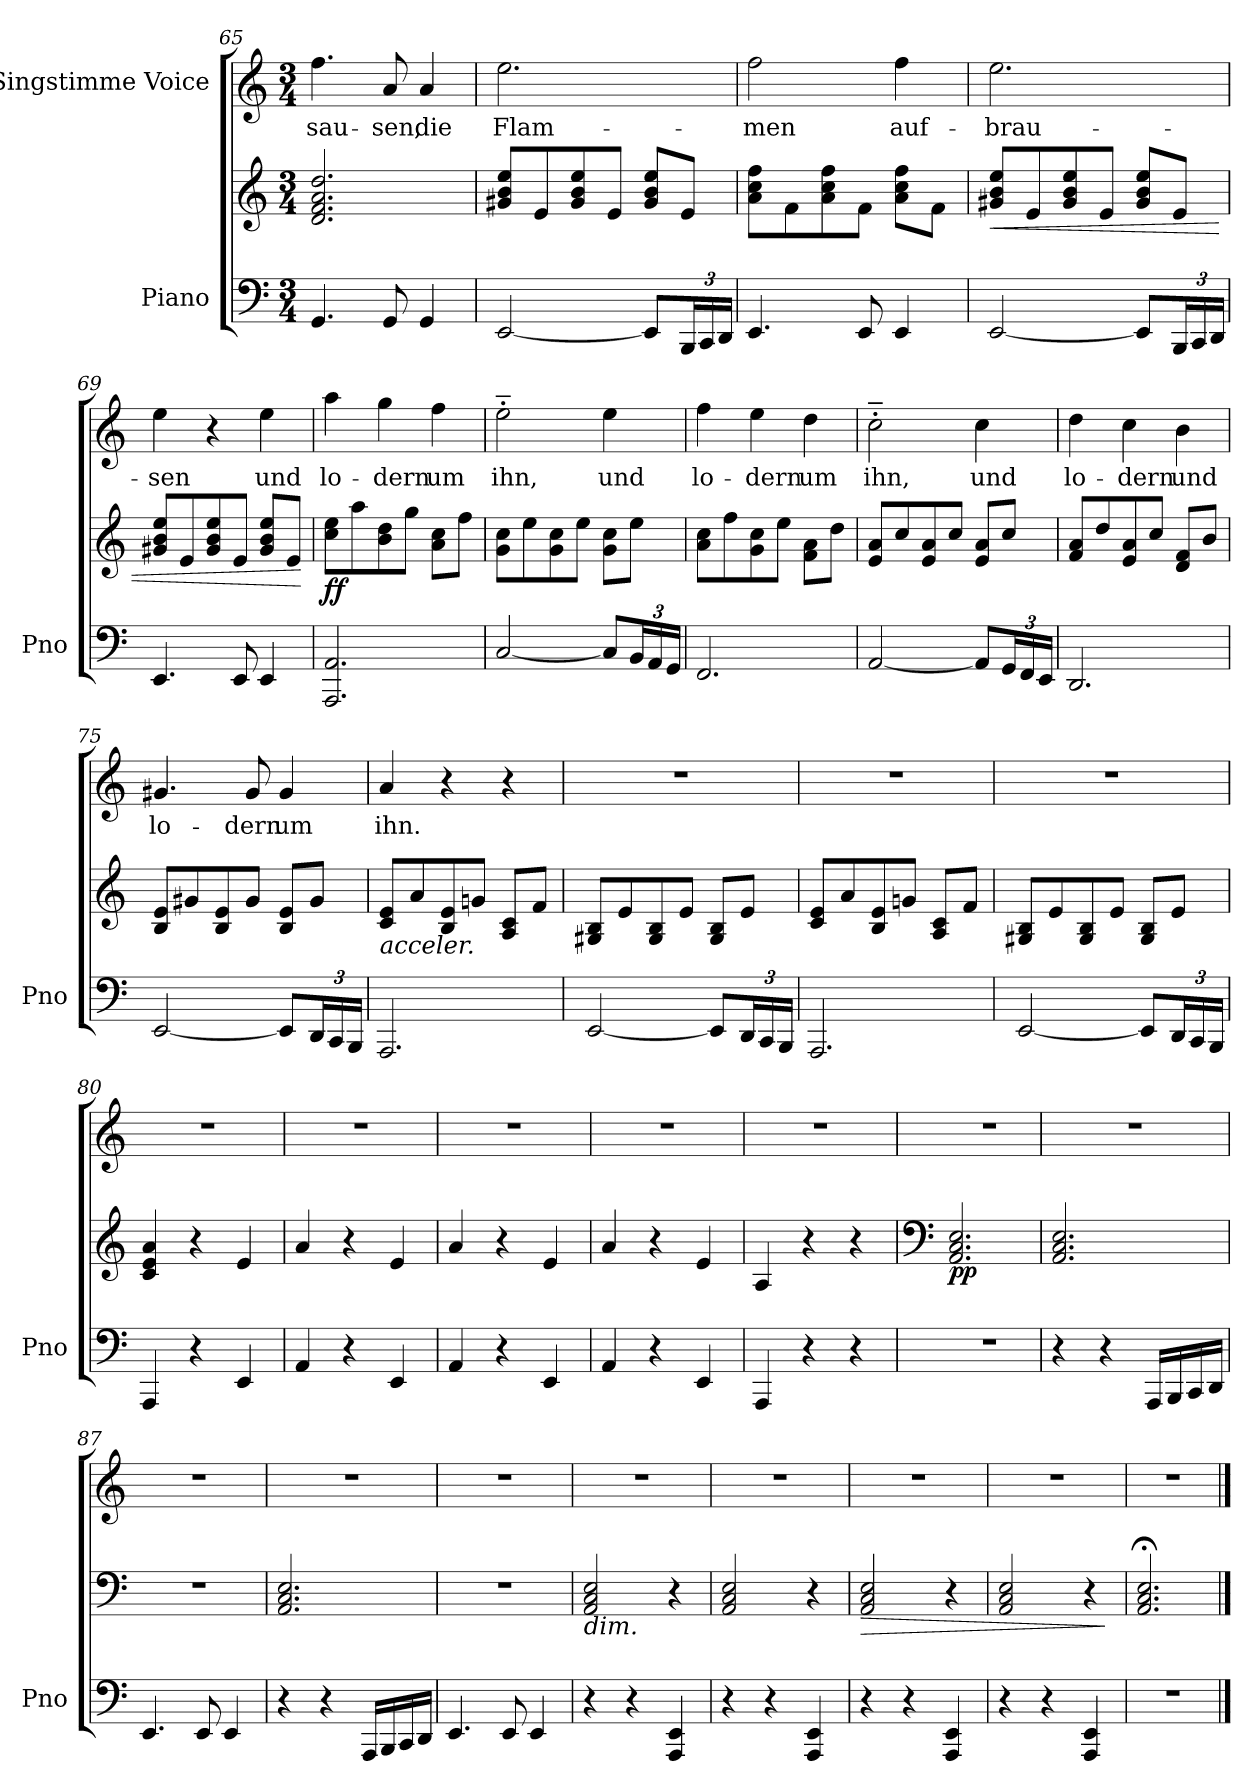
**kern	**kern	**dynam	**kern	**text
*part2	*part2	*part2	*part1	*part1
*staff3	*staff2	*staff2/3	*staff1	*staff1
*I"Piano	*	*	*I"Singstimme Voice	*
*I'Pno	*	*	*	*
!!LO:LB:g=z
*clefF4	*clefG2	*	*clefG2	*
*k[]	*k[]	*	*k[]	*
*M3/4	*M3/4	*	*M3/4	*
=65	=65	=65	=65	=65
!	!	!	!	!LO:LY:b
4.GG/	2.d/ 2.f/ 2.a/ 2.dd/	.	4.ff\	sau-
!	!	!	!	!LO:LY:b
8GG/	.	.	8a/	-sen,
!	!	!	!	!LO:LY:b
4GG/	.	.	4a/	die
=66	=66	=66	=66	=66
!	!	!	!	!LO:LY:b
[2EE/	8g#X/ 8b/ 8ee/L	.	2.ee\	Flam-
.	8e/	.	.	.
.	8g#/ 8b/ 8ee/	.	.	.
.	8e/J	.	.	.
8EE/L]	8g#/ 8b/ 8ee/L	.	.	.
*Xbrackettup	*	*	*	*
24BBB/L	8e/J	.	.	.
24CC/	.	.	.	.
24DD/JJ	.	.	.	.
=67	=67	=67	=67	=67
!	!	!	!	!LO:LY:b
4.EE/	8a\ 8cc\ 8ff\L	.	2ff\	-men
.	8f\	.	.	.
.	8a\ 8cc\ 8ff\	.	.	.
8EE/	8f\J	.	.	.
!	!	!	!	!LO:LY:b
4EE/	8a\ 8cc\ 8ff\L	.	4ff\	auf-
.	8f\J	.	.	.
=68	=68	=68	=68	=68
!	!	!LO:HP:b	!	!LO:LY:b
[2EE/	8g#X/ 8b/ 8ee/L	<	2.ee\	-brau-
.	8e/	.	.	.
.	8g#/ 8b/ 8ee/	.	.	.
.	8e/J	.	.	.
8EE/L]	8g#/ 8b/ 8ee/L	.	.	.
24BBB/L	8e/J	.	.	.
24CC/	.	.	.	.
24DD/JJ	.	.	.	.
=69	=69	=69	=69	=69
!	!	!	!	!LO:LY:b
4.EE/	8g#X/ 8b/ 8ee/L	.	4ee\	-sen
.	8e/	.	.	.
.	8g#/ 8b/ 8ee/	.	4r	.
8EE/	8e/J	.	.	.
!	!	!	!	!LO:LY:b
4EE/	8g#/ 8b/ 8ee/L	.	4ee\	und
.	8e/J	.	.	.
.	.	[	.	.
!!LO:LB:g=z
=70	=70	=70	=70	=70
!	!	!LO:DY:b	!	!LO:LY:b
2.AAA/ 2.AA/	8cc\ 8ee\L	ff	4aa\	lo-
.	8aa\	.	.	.
!	!	!	!	!LO:LY:b
.	8b\ 8dd\	.	4gg\	-dern
.	8gg\J	.	.	.
!	!	!	!	!LO:LY:b
.	8a\ 8cc\L	.	4ff\	um
.	8ff\J	.	.	.
!!LO:LB:g=z
=71	=71	=71	=71	=71
!	!	!	!	!LO:LY:b
[2C/	8g\ 8cc\L	.	2ee'~\	ihn,
.	8ee\	.	.	.
.	8g\ 8cc\	.	.	.
.	8ee\J	.	.	.
!	!	!	!	!LO:LY:b
8C/L]	8g\ 8cc\L	.	4ee\	und
24BB/L	8ee\J	.	.	.
24AA/	.	.	.	.
24GG/JJ	.	.	.	.
=72	=72	=72	=72	=72
!	!	!	!	!LO:LY:b
2.FF/	8a\ 8cc\L	.	4ff\	lo-
.	8ff\	.	.	.
!	!	!	!	!LO:LY:b
.	8g\ 8cc\	.	4ee\	-dern
.	8ee\J	.	.	.
!	!	!	!	!LO:LY:b
.	8f\ 8a\L	.	4dd\	um
.	8dd\J	.	.	.
=73	=73	=73	=73	=73
!	!	!	!	!LO:LY:b
[2AA/	8e/ 8a/L	.	2cc'~\	ihn,
.	8cc/	.	.	.
.	8e/ 8a/	.	.	.
.	8cc/J	.	.	.
!	!	!	!	!LO:LY:b
8AA/L]	8e/ 8a/L	.	4cc\	und
24GG/L	8cc/J	.	.	.
24FF/	.	.	.	.
24EE/JJ	.	.	.	.
=74	=74	=74	=74	=74
!	!	!	!	!LO:LY:b
2.DD/	8f/ 8a/L	.	4dd\	lo-
.	8dd/	.	.	.
!	!	!	!	!LO:LY:b
.	8e/ 8a/	.	4cc\	-dern
.	8cc/J	.	.	.
!	!	!	!	!LO:LY:b
.	8d/ 8f/L	.	4b\	und
.	8b/J	.	.	.
!!LO:LB:g=z
=75	=75	=75	=75	=75
!	!	!	!	!LO:LY:b
[2EE/	8B/ 8e/L	.	4.g#X/	lo-
.	8g#X/	.	.	.
.	8B/ 8e/	.	.	.
!	!	!	!	!LO:LY:b
.	8g#/J	.	8g#/	-dern
!	!	!	!	!LO:LY:b
8EE/L]	8B/ 8e/L	.	4g#/	um
24DD/L	8g#/J	.	.	.
24CC/	.	.	.	.
24BBB/JJ	.	.	.	.
=76	=76	=76	=76	=76
!	!LO:TX:b:i:t=acceler.	!	!	!
!	!	!	!	!LO:LY:b
2.AAA/	8c/ 8e/L	.	4a/	ihn.
.	8a/	.	.	.
.	8B/ 8e/	.	4r	.
.	8gn/J	.	.	.
.	8A/ 8c/L	.	4r	.
.	8f/J	.	.	.
!!LO:PB:g=z
=77	=77	=77	=77	=77
[2EE/	8G#X/ 8B/L	.	2.r	.
.	8e/	.	.	.
.	8G#/ 8B/	.	.	.
.	8e/J	.	.	.
8EE/L]	8G#/ 8B/L	.	.	.
24DD/L	8e/J	.	.	.
24CC/	.	.	.	.
24BBB/JJ	.	.	.	.
=78	=78	=78	=78	=78
2.AAA/	8c/ 8e/L	.	2.r	.
.	8a/	.	.	.
.	8B/ 8e/	.	.	.
.	8gn/J	.	.	.
.	8A/ 8c/L	.	.	.
.	8f/J	.	.	.
=79	=79	=79	=79	=79
[2EE/	8G#X/ 8B/L	.	2.r	.
.	8e/	.	.	.
.	8G#/ 8B/	.	.	.
.	8e/J	.	.	.
8EE/L]	8G#/ 8B/L	.	.	.
24DD/L	8e/J	.	.	.
24CC/	.	.	.	.
24BBB/JJ	.	.	.	.
=80	=80	=80	=80	=80
4AAA/	4c/ 4e/ 4a/	.	2.r	.
4r	4r	.	.	.
4EE/	4e/	.	.	.
=81	=81	=81	=81	=81
4AA/	4a/	.	2.r	.
4r	4r	.	.	.
4EE/	4e/	.	.	.
=82	=82	=82	=82	=82
4AA/	4a/	.	2.r	.
4r	4r	.	.	.
4EE/	4e/	.	.	.
!!LO:LB:g=z
=83	=83	=83	=83	=83
4AA/	4a/	.	2.r	.
4r	4r	.	.	.
4EE/	4e/	.	.	.
=84	=84	=84	=84	=84
4AAA/	4A/	.	2.r	.
4r	4r	.	.	.
4r	4r	.	.	.
!!LO:LB:g=z
=85	=85	=85	=85	=85
*	*clefF4	*	*	*
!	!	!LO:DY:b	!	!
2.r	2.AA/ 2.C/ 2.E/	pp	2.r	.
=86	=86	=86	=86	=86
4r	2.AA/ 2.C/ 2.E/	.	2.r	.
4r	.	.	.	.
16AAA/LL	.	.	.	.
16BBB/	.	.	.	.
16CC/	.	.	.	.
16DD/JJ	.	.	.	.
=87	=87	=87	=87	=87
4.EE/	2.r	.	2.r	.
8EE/	.	.	.	.
4EE/	.	.	.	.
=88	=88	=88	=88	=88
4r	2.AA/ 2.C/ 2.E/	.	2.r	.
4r	.	.	.	.
16AAA/LL	.	.	.	.
16BBB/	.	.	.	.
16CC/	.	.	.	.
16DD/JJ	.	.	.	.
=89	=89	=89	=89	=89
4.EE/	2.r	.	2.r	.
8EE/	.	.	.	.
4EE/	.	.	.	.
=90	=90	=90	=90	=90
!	!LO:TX:b:i:t=dim.	!	!	!
4r	2AA/ 2C/ 2E/	.	2.r	.
4r	.	.	.	.
4AAA/ 4EE/	4r	.	.	.
=91	=91	=91	=91	=91
4r	2AA/ 2C/ 2E/	.	2.r	.
4r	.	.	.	.
4AAA/ 4EE/	4r	.	.	.
=92	=92	=92	=92	=92
!	!	!LO:HP:b	!	!
4r	2AA/ 2C/ 2E/	>	2.r	.
4r	.	.	.	.
4AAA/ 4EE/	4r	.	.	.
=93	=93	=93	=93	=93
4r	2AA/ 2C/ 2E/	.	2.r	.
4r	.	.	.	.
4AAA/ 4EE/	4r	.	.	.
.	.	]	.	.
!!LO:LB:g=z
=94	=94	=94	=94	=94
2.r	2.AA/;< 2.C/;< 2.E/;<	.	2.r	.
==	==	==	==	==
*-	*-	*-	*-	*-
